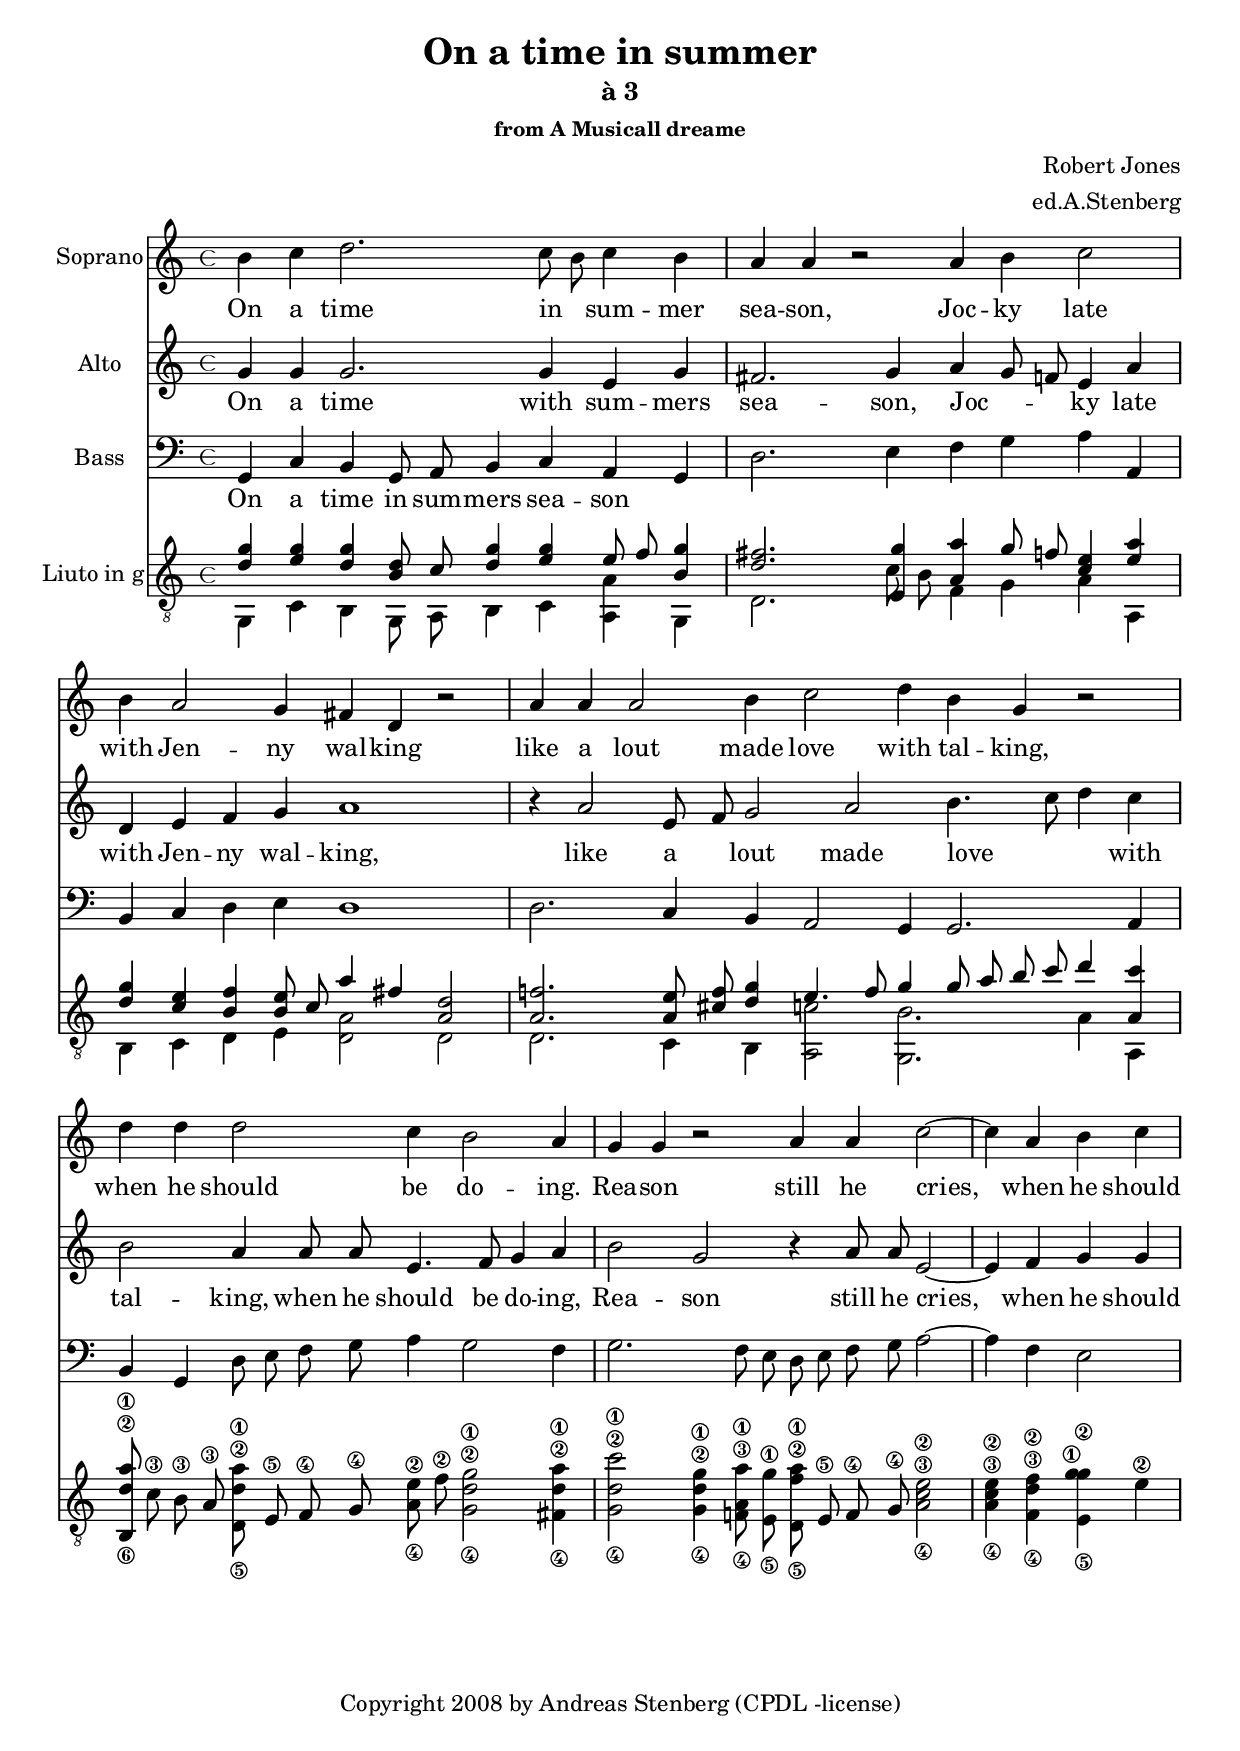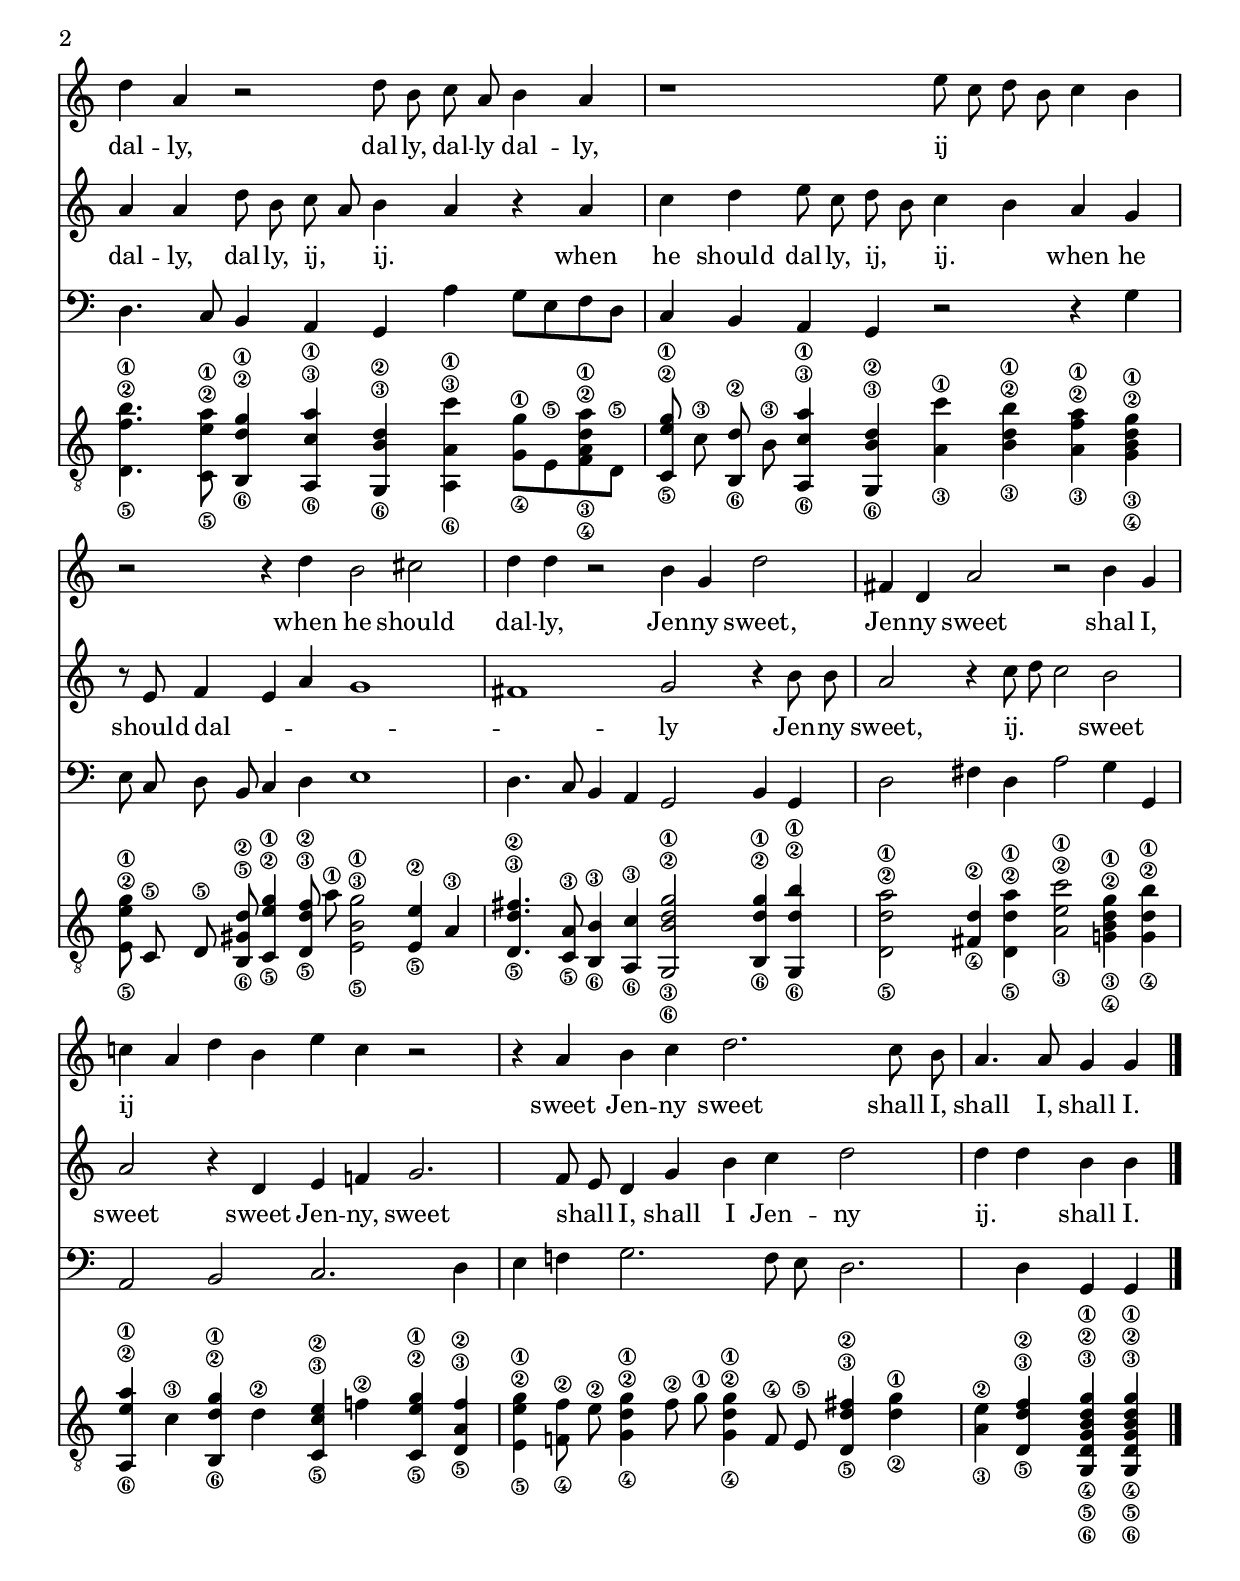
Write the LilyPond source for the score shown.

% Created on Thu Oct 04 08:53:28 EEST 2007
\version "2.10.0"
#(define (letter-tablature-format str tuning pitch)
    (make-whiteout-markup
     (make-vcenter-markup
      (string (integer->char 
	       (+ (char->integer #\a)
		(- (ly:pitch-semitones pitch)
		 (list-ref tuning (- str 1)))))))))

\header {
	title = "On a time in summer"
	subtitle = "à 3"
	subsubtitle = "from A Musicall dreame"
	composer = "Robert Jones"
	arranger = "ed.A.Stenberg"
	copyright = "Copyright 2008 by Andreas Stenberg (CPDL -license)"
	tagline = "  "
}



verse= \lyricmode {
	On a time in sum -- mer sea -- son,
	Joc -- ky late with Jen -- ny wal -- king
	like a lout made love with tal -- king,
	when he should be do -- ing.
	Rea -- son still he cries,
	when he should dal -- ly, dal -- ly, dal -- ly
	dal -- ly, ij
	when he should dal -- ly,
	Jen -- ny sweet, Jen -- ny sweet shal I, 
	ij
	sweet Jen -- ny sweet shall I, shall I, shall I.
}
 
verseAlto= \lyricmode {
	On a time with sum -- mers sea -- son,
	Joc -- ky late with Jen -- ny  wal -- king,
	like a lout made love with tal -- king,
	when he should be do -- ing,
	Rea -- son still he cries,
	when he should dal -- ly, dal -- ly,
	ij, ij.
	when he should dal -- ly, ij, ij.
	when he should dal -- ly
	Jen -- ny sweet, ij.
	sweet sweet sweet Jen -- ny, sweet shall I, shall I Jen -- ny ij. shall I.

}


verseBasso= \lyricmode {
	On a time in sum -- mers sea -- son

}
staffSoprano = \new Staff  {
	\override Staff.TimeSignature #'style = #'mensural
	\time 4/4
	\set Staff.instrumentName="Soprano"
	\set Staff.midiInstrument="choir aahs"
	\key c \major
	\clef treble
	\relative c' { 	
		\context Voice = "melodySop" {
			\dynamicUp
			\cadenzaOn
			b'4 c d2. c8\melisma b\melismaEnd c4 b \bar "|"
			a4 a r2 a4 b c2 \bar "|"
			b4 a2 g4 fis d r2 \bar "|"
			a'4 a a2 b4 c2 d4 b g r2 \bar "|"
			d'4 d d2 c4 b2 a4 \bar "|"
			g4 g r2 a4 a c2~ \bar "|"
			c4 a4 b c \bar "|"
			d4 a r2 d8 b c a b4 a \bar "|"
			r1 e'8\melisma c d b c4 b\melismaEnd \bar "|"
			r2 r4 d4 b2 cis \bar "|"
			d4 d r2 b4 g d'2 \bar "|"
			fis,!4 d a'2 r2 b4 g \bar "|"
			c4\melisma a d b e c\melismaEnd r2 \bar "|"
			r4 a4 b c d2. c8 b \bar "|"
			a4. a8 g4 g \bar "||"
		}

	\bar "|."
	}

}
staffAlto = \new Staff  {
	\set Staff.instrumentName="Alto"
	\set Staff.midiInstrument="choir aahs"
	\override Staff.TimeSignature #'style = #'mensural
	\key c \major
	\clef treble
	\relative c' { 	
		\context Voice = "melodyAlt" {
			\dynamicUp
			g'4 g g2. g4 e4 g
			fis2. g4 a4\melisma g8 f \melismaEnd e4 a
			d,4 e f g a1
			r4 a2 e8\melisma f\melismaEnd g2 a
			b4.\melisma c8 d4\melismaEnd c b2 a4 a8 a 
			e4. f8 g4 a b2 g
			r4 a8 a e2~ e4 f4 g g 
			a a d8 b c\melisma a\melismaEnd b4\melisma a\melismaEnd r4 a4
			c4 d e8 c d\melisma b\melismaEnd c4\melisma b\melismaEnd a g
			r8 e8 f4\melisma e a4 g1
			fis!1\melismaEnd g2 r4 b8 b
			a2 r4 c8\melisma d c2\melismaEnd b2
			a r4 d,4 e f g2. f8\melisma e\melismaEnd
			d4 g b c d2 %% print looks like 2. ??printing error??
				d4\melisma
			d4 \melismaEnd b b

		}

	\bar "|."
	}

}
staffTenor = \new Staff  {
	\set Staff.instrumentName="Tenor"
	\set Staff.midiInstrument="choir aahs"
	\override Staff.TimeSignature #'style = #'mensural
	\key c \major
	\clef "G_8"
	\relative c' { 	
		\context Voice = "melodyTen" {
			\dynamicUp

		}

	\bar "|."
	}

}
staffBass = \new Staff  {
	\set Staff.instrumentName="Bass"
	\set Staff.midiInstrument="choir aahs"
	\override Staff.TimeSignature #'style = #'mensural
	\key c \major
	\clef bass
	\relative c { 	
		\context Voice = "melodyBas" {
			\dynamicUp
			g4 c b g8 a  b4 c a g
			d'2. e4 f g a a, 
			b4 c d e d1
			d2. c4 b4 a2 g4 
			g2. a4 b4 g d'8 e f g
			a4 g2 f4 g2. f8 e
			d8 e f g a2~ a4 f4
			e2 d4. c8 b4 a g 
			a'4 g8[ e f d] %orginal note value 4
				c4 b a g
		        r2 r4 g'4 e8 c d b c4 d 
			e1 d4. c8 b4 a 
			g2 b4 g d'2 fis4 d4
			a'2 g4 g, a2 b
			c2. d4 e f g2. f8 e 
			d2. d4 g, g

		}

	\bar "|."
	}

}

staffClassicalGuitar = \new Staff <<
	\set Staff.instrumentName="Liuto in g"
	\set Staff.midiInstrument="acoustic guitar (nylon)"
%	\set TabStaff.stringTunings = #'(+7 +2 -3 -7 -12 -17) 
%	\override Staff.VerticalAxisGroup #'minimum-Y-extent = #'(-1 . 0)
       {
	       \clef "G_8"
%	       \override Staff.Clef #'transparent =##t
	       \override Staff.TimeSignature #'style = #'mensural
%	       \override Stem #'transparent = ##t
%	       \override Beam #'transparent = ##t
%	       \override Dots #'transparent = ##t
%	       \override TabStaff.TabNoteHead  #'extra-offset = #'(0 . .5)
%	       \stemDown

%	       \override Stem #'length-fraction = #0.0
		<< {<g' d' >4 <g' e' >4 <g' d' ><d' b >8 <c' > <g' d'>4 <g' e' > <e'  >8 f'
	      <g' b >4 }\\{g,4 c b, g,8 a,  b,4 c <a a,> g,} >>
	      							%%first "bar"
		<< { <fis' d' >2. \stemDown c'8 b \stemUp <a' a >4 
		g'8 f'  <e' c' >4 <a' e' >4}
		\\
		{d2. \stemUp<g' e>4  \stemDown f g a a,}>>
	      							%%second "bar"
								
		<<{<g' d' >4 <e' c' > <f' b > <e' b >8 c' 
		<a'  >4 fis' <d' a >2}\\{b,4 c d e <a d>2 d
		}>>
	      							%%third "bar"
		<<{
	      <f' a >2. <e' a >8 <f' cis'> <g' d' >4
	      <e'  >4. f'8 <g' >4 g'8 a' b' c'' 
		<d'' >4 <c'' a >4}\\
		{d2. c4 b, <c' a,>2 <b g,>2. a4 a,}
		>>
	      							%%fourth bar
	      <a'\1 d'\2 b,\6>8 c'\3 b\3 a\3 <a'\1 d'\2 d\5> e\5 f\4 g\4 
	      <e'\2 a\4> f'\2 <g'\1 d'\2 g\4>2 <a'\1 d'\2 fis\4>4
	      							%% fifth bar
	      <c''\1 d'\2 g\4>2 <g'\1 d'\2 g\4>4 <a'\1 a\3 f\4>8 
	      <g'\1 e\5>8 <a'\1 f'\2 d\5 >8 <e\5>8 <f\4>8 <g\4>8 < e'\2 c'\3 a\4>2 
	      							%% sixt bar
	      <e'\2 c'\3 a\4>4 <f'\2 d'\3 f\4> <g'\1 g'\2 e\5> <e'\2>
	      							%% seventh bar	
	      <b'\1 f'\2 d\5>4. <a'\1 e'\2 c\5>8 <g'\1 d'\2 b,\6>4 
	      <a'\1 c'\3 a,\6> <d'\2 b\3 g,\6>4 <c''\1 a\3 a,\6> 
	      <g'\1 g\4>8[ <e\5> <a'\1 d'\2 a\3 f\4> <d\5>] %%last chord reads in originall <bes' d' a f d>
	      							%% eight bar
	      <g'\1 e'\2 c\5 >8 <c'\3> <d'\2 b,\6> <b\3> <a'\1 c'\3 a,\6>4 
	      <d'\2 b\3 g,\6> <c''\1 a\3> <b'\1 d'\2 b\3> <a'\1 f'\2 a\3> <g'\1 d'\2 b\3 g\4>
	      							%% nineth Bar
	      <g'\1 e'\2 e\5 >8 <c\5> <d\5> <d'\2 gis\5 b,\6> <g'\1 e'\2 c\5>4 
	      <f'\2 d'\3 d\5>8 <a'\1> <g'\1 b\3 e\5>2 <e'\2 e\5>4 <a\3>
	      							%%tenth bar
	      <fis'\2 d'\3 d\5>4. <a\3 c\5>8 <b\3 b,\6>4 <c'\3 a,\6> 
	      <g'\1 d'\2 b\3 g,\6>2 <g'\1 d'\2 b,\6>4 <b'\1 d'\2 g,\6>
	      							%%eleventh bar
	      <a'\1 d'\2 d\5>2 < d'\2 fis\4>4 <a'\1 d'\2 d\5> <c''\1 e'\2 a\3 >2 
	      <g'\1 d'\2 b\3 g\4>4 <b'\1 d'\2 g\4>
								%% tvelwth bar
	      <a'\1 e'\2 a,\6>4 <c'\3> <g'\1 d'\2 b,\6> < d'\2> 
	      <e'\2 c'\3 c\5>4 <f'\2> <g'\1 e'\2 c\5> <f'\2 a\3 d\5>
	      							%%thirteenth bar
	      <g'\1 e'\2 e\5>4 <f'\2 f\4>8 <e'\2> < g'\1 d'\2  g\4>4 
	      <f'\2>8 <g'\1> <g'\1 d'\2 g\4>4 < f\4>8 <e\5> < fis'\2 d'\3 d\5>4 <g'\1 d'\2>
								%% fourteenth bar
	      <e'\2 a\3>4 <fis'\2 d'\3 d\5 > <g'\1 d'\2 b\3 g\4 d\5 g,\6> <g'\1 d'\2 b\3 g\4 d\5 g,\6>
								%% fifteenth bar
       }

>>



\score {
	<<
		\staffSoprano
		\context Lyrics = "lmelodySop" \lyricmode  { \lyricsto "melodySop" \verse }
		
		\staffAlto
		\context Lyrics = "lmelodyAlt" \lyricmode  { \lyricsto "melodyAlt" \verseAlto }
		
		\staffBass
		\context Lyrics = "lmelodyBas" \lyricmode  { \lyricsto "melodyBas" \verseBasso }
		
		\staffClassicalGuitar
	>>
	
	\midi {
				\context {
       \Score
       tempoWholesPerMinute = #(ly:make-moment 76 2)
       }
	}

	\layout  {
		
	}
}

\paper {
	ragged-bottom =##t
	ragged-last-bottom =##t
}

